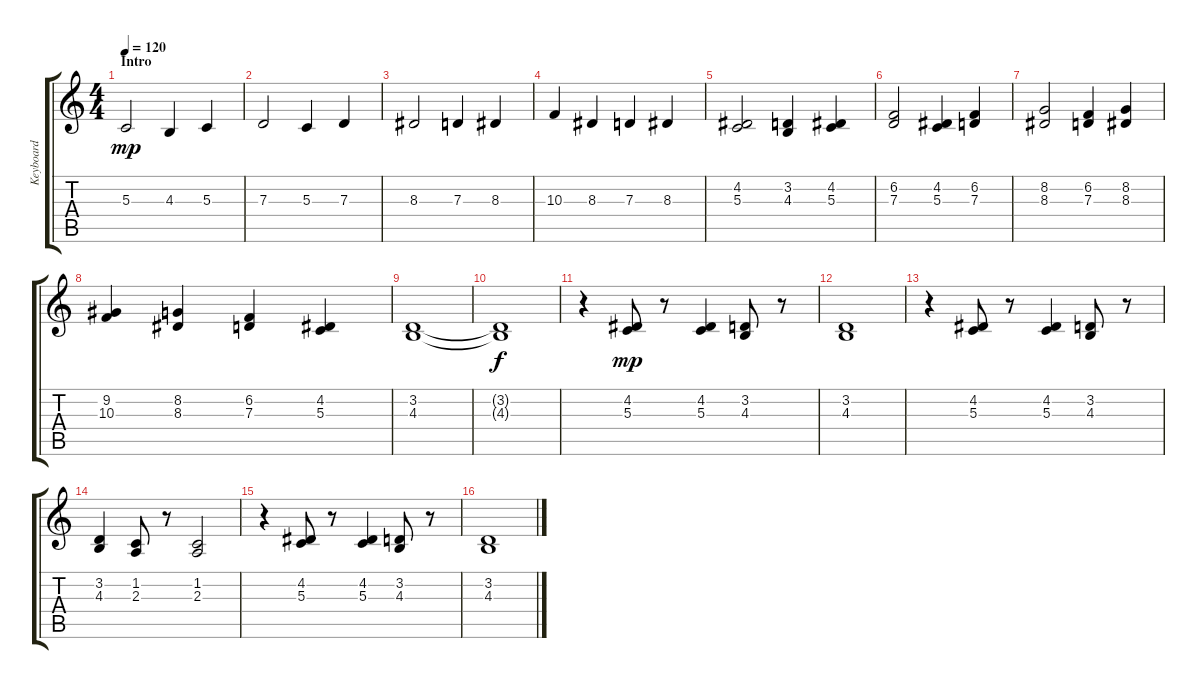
\track ("Keyboard" "Keyboard") {instrument viola}
\staff {score tabs}
\tuning (E4 B3 G3 D3 A2 D2) {hide}
\ts (4 4)
\section ("" "Intro")
\tempo 120
\clef g2
\ks c
5.3.2{dy mp volume 13 balance 6 instrument viola} 4.3.4 5.3.4 |
7.3.2 5.3.4 7.3.4 |
8.3.2 7.3.4 8.3.4 |
10.3.4 8.3.4 7.3.4 8.3.4 |
(4.2 5.3).2 (3.2 4.3).4 (4.2 5.3).4 |
(6.2 7.3).2 (4.2 5.3).4 (6.2 7.3).4 |
(8.2 8.3).2 (6.2 7.3).4 (8.2 8.3).4 |
(9.2 10.3).4 (8.2 8.3).4 (6.2 7.3).4 (4.2 5.3).4 |
(3.2 4.3).1 |
(3.2{t} 4.3{t}).1{dy f} |
r.4 (4.2 5.3).8{dy mp} r.8 (4.2 5.3).4 (3.2 4.3).8 r.8 |
(3.2 4.3).1 |
r.4 (4.2 5.3).8 r.8 (4.2 5.3).4 (3.2 4.3).8 r.8 |
(3.2 4.3).4 (1.2 2.3).8 r.8 (1.2 2.3).2 |
r.4 (4.2 5.3).8 r.8 (4.2 5.3).4 (3.2 4.3).8 r.8 |
(3.2 4.3).1
